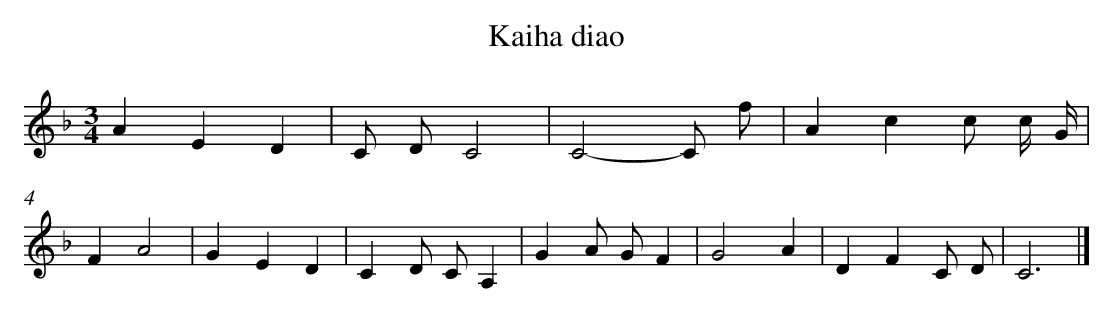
X:1
T: Kaiha diao
L: 1/4
M: 3/4
K: F
AED [I:setbarnb 1]|
C/ D/C2 |
C2-C/ f/ |
Acc/ c// G// |
FA2 |
GED |
CD/ C/A, |
GA/ G/F |
G2A |
DFC/ D/ |
C3 |]
